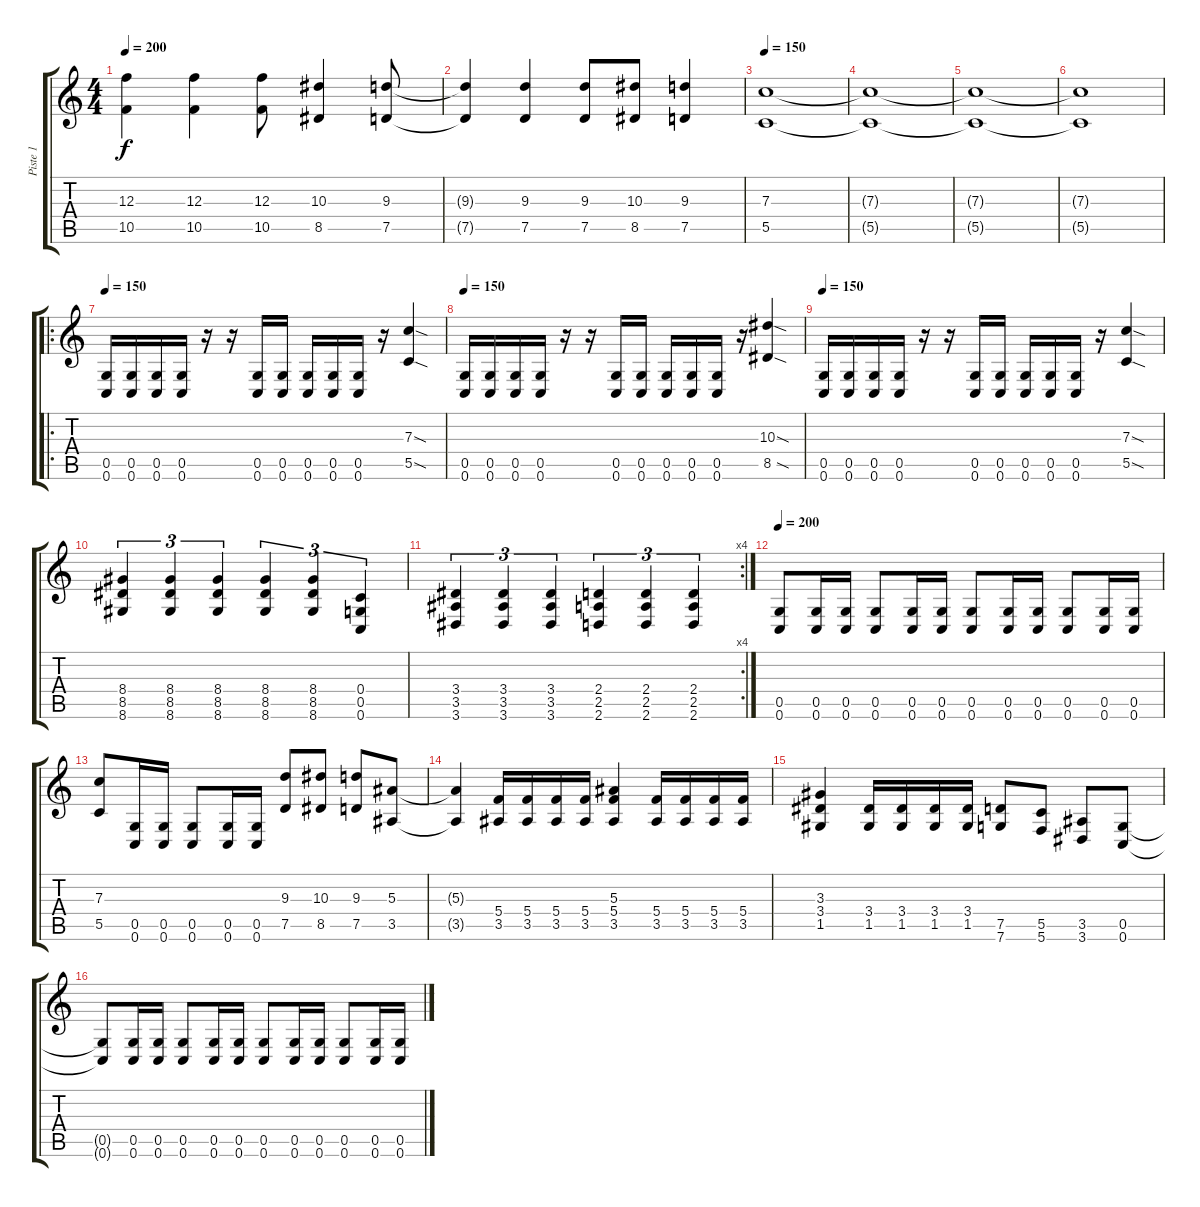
\track ("Piste 1" "Piste 1") {instrument distortionguitar}
\staff {score tabs}
\tuning (D4 A3 F3 C3 G2 C2) {hide}
\ts (4 4)
\tempo 200
\clef g2
\ks c
(12.3{t} 10.5{t}).4{dy f} (12.3 10.5).4 (12.3 10.5).8 (10.3 8.5).4 (9.3 7.5).8 |
(9.3{t} 7.5{t}).4 (9.3 7.5).4 (9.3 7.5).8 (10.3 8.5).8 (9.3 7.5).4 |
\tempo 150
(7.3 5.5).1 |
(7.3{t} 5.5{t}).1 |
(7.3{t} 5.5{t}).1 |
(7.3{t} 5.5{t}).1 |
\ro
\tempo 150
(0.5 0.6).16 (0.5 0.6).16 (0.5 0.6).16 (0.5 0.6).16 r.16 r.16 (0.5 0.6).16 (0.5 0.6).16 (0.5 0.6).16 (0.5 0.6).16 (0.5 0.6).16 r.16 (7.3{sod} 5.5{sod}).4 |
\tempo 150
(0.5 0.6).16 (0.5 0.6).16 (0.5 0.6).16 (0.5 0.6).16 r.16 r.16 (0.5 0.6).16 (0.5 0.6).16 (0.5 0.6).16 (0.5 0.6).16 (0.5 0.6).16 r.16 (10.3{sod} 8.5{sod}).4 |
\tempo 150
(0.5 0.6).16 (0.5 0.6).16 (0.5 0.6).16 (0.5 0.6).16 r.16 r.16 (0.5 0.6).16 (0.5 0.6).16 (0.5 0.6).16 (0.5 0.6).16 (0.5 0.6).16 r.16 (7.3{sod} 5.5{sod}).4 |
(8.4 8.5 8.6).4{tu (3 2)} (8.4 8.5 8.6).4{tu (3 2)} (8.4 8.5 8.6).4{tu (3 2)} (8.4 8.5 8.6).4{tu (3 2)} (8.4 8.5 8.6).4{tu (3 2)} (0.4 0.5 0.6).4{tu (3 2)} |
\rc 4
(3.4 3.5 3.6).4{tu (3 2)} (3.4 3.5 3.6).4{tu (3 2)} (3.4 3.5 3.6).4{tu (3 2)} (2.4 2.5 2.6).4{tu (3 2)} (2.4 2.5 2.6).4{tu (3 2)} (2.4 2.5 2.6).4{tu (3 2)} |
\tempo 200
(0.5 0.6).8 (0.5 0.6).16 (0.5 0.6).16 (0.5 0.6).8 (0.5 0.6).16 (0.5 0.6).16 (0.5 0.6).8 (0.5 0.6).16 (0.5 0.6).16 (0.5 0.6).8 (0.5 0.6).16 (0.5 0.6).16 |
(7.3 5.5).8 (0.5 0.6).16 (0.5 0.6).16 (0.5 0.6).8 (0.5 0.6).16 (0.5 0.6).16 (9.3 7.5).8 (10.3 8.5).8 (9.3 7.5).8 (5.3 3.5).8 |
(5.3{t} 3.5{t}).4 (5.4 3.5).16 (5.4 3.5).16 (5.4 3.5).16 (5.4 3.5).16 (5.3 5.4 3.5).4 (5.4 3.5).16 (5.4 3.5).16 (5.4 3.5).16 (5.4 3.5).16 |
(3.3 3.4 1.5).4 (3.4 1.5).16 (3.4 1.5).16 (3.4 1.5).16 (3.4 1.5).16 (7.5 7.6).8 (5.5 5.6).8 (3.5 3.6).8 (0.5 0.6).8 |
(0.5{t} 0.6{t}).8 (0.5 0.6).16 (0.5 0.6).16 (0.5 0.6).8 (0.5 0.6).16 (0.5 0.6).16 (0.5 0.6).8 (0.5 0.6).16 (0.5 0.6).16 (0.5 0.6).8 (0.5 0.6).16 (0.5 0.6).16
